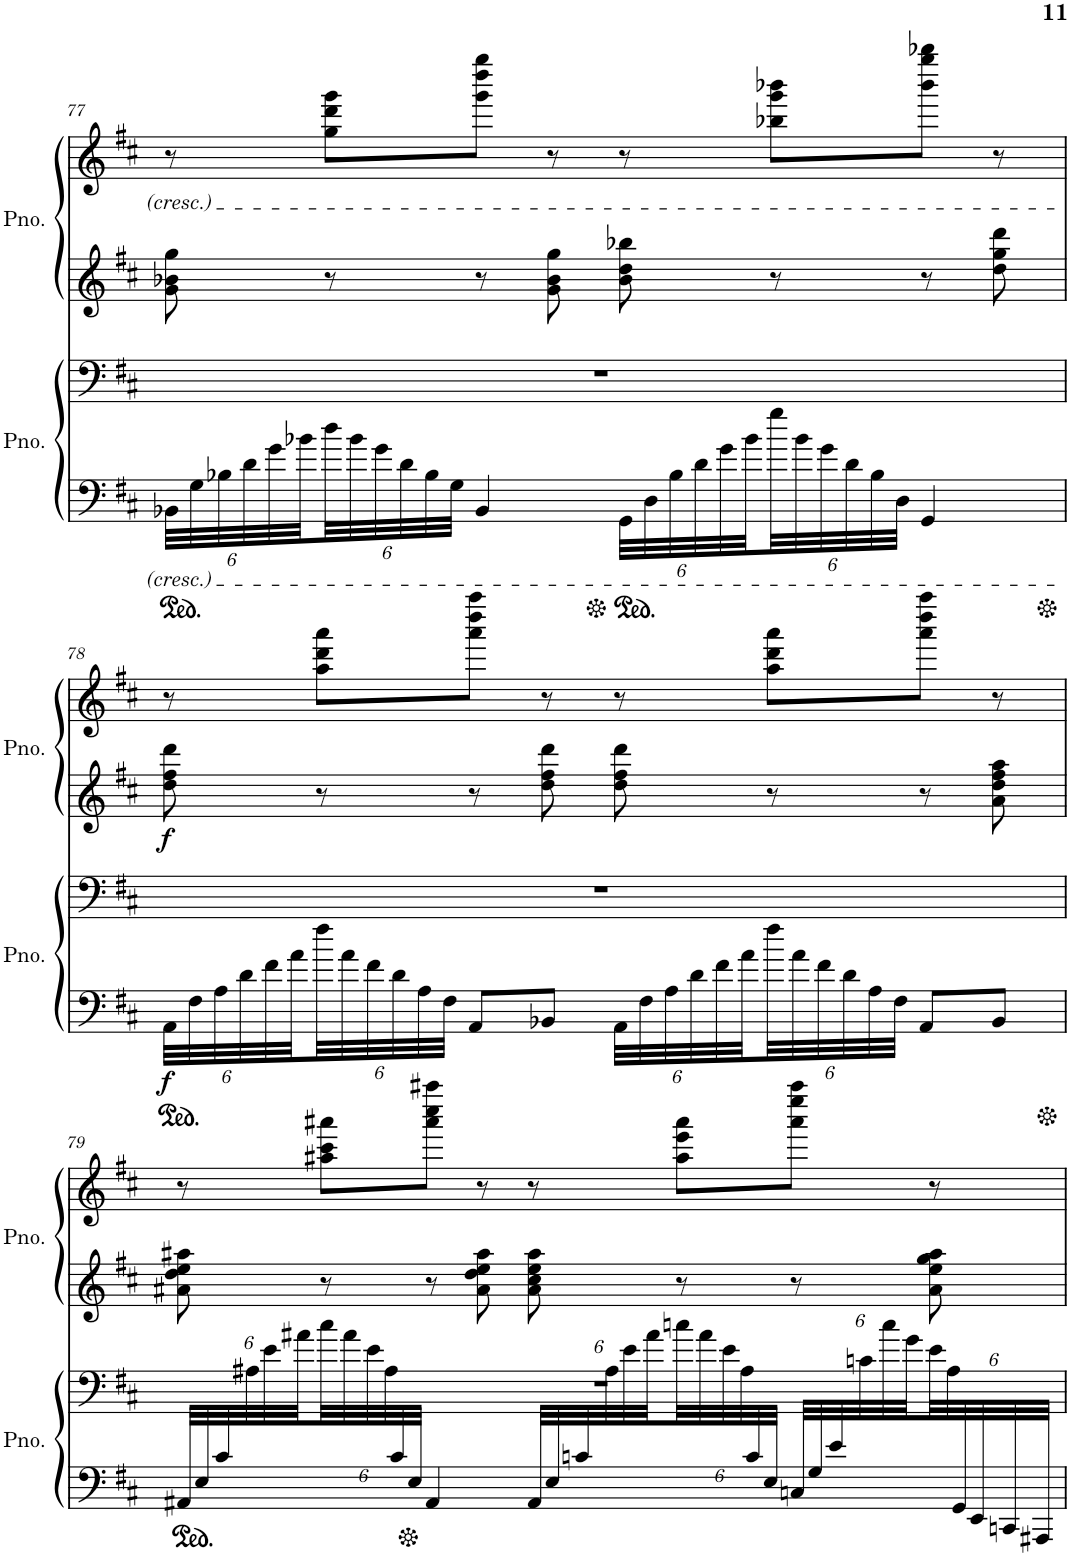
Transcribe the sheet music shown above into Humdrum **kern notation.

**kern	**kern	**dynam	**kern	**kern	**dynam
*part2	*part2	*part2	*part1	*part1	*part1
*staff4	*staff3	*staff3/4	*staff2	*staff1	*staff1/2
*I"Piano	*	*	*I"Piano	*	*
*I'Pno.	*	*	*I'Pno.	*	*
!!LO:PB:g=z
*clefF4	*clefF4	*	*clefG2	*clefG2	*
*k[f#c#]	*k[f#c#]	*	*k[f#c#]	*k[f#c#]	*
*M4/4	*M4/4	*	*M4/4	*M4/4	*
*met(c)	*met(c)	*	*met(c)	*met(c)	*
*Xbrackettup	*	*	*	*	*
=77	=77	=77	=77	=77	=77
48BB-X\LLL	1r	.	8g\ 8b-X\ 8gg\	8r	.
48G\	.	.	.	.	.
48B-X\	.	.	.	.	.
48d\	.	.	.	.	.
48g\	.	.	.	.	.
48b-X\	.	.	.	.	.
48dd\	.	.	8r	8gg\ 8ddd\ 8ggg\L	.
48b-\	.	.	.	.	.
48g\	.	.	.	.	.
48d\	.	.	.	.	.
48B-\	.	.	.	.	.
48G\JJJ	.	.	.	.	.
4BB-/	.	.	8r	8ggg\ 8dddd\ 8gggg\J	.
.	.	.	8g\ 8b-\ 8gg\	8r	.
48GG\LLL	.	.	8b-\ 8dd\ 8bb-X\	8r	.
48D\	.	.	.	.	.
48B-\	.	.	.	.	.
48d\	.	.	.	.	.
48g\	.	.	.	.	.
48b-\	.	.	.	.	.
48gg\	.	.	8r	8bb-X\ 8ggg\ 8bbb-X\L	.
48b-\	.	.	.	.	.
48g\	.	.	.	.	.
48d\	.	.	.	.	.
48B-\	.	.	.	.	.
48D\JJJ	.	.	.	.	.
4GG/	.	.	8r	8bbb-\ 8gggg\ 8bbbb-X\J	.
.	.	.	8dd\ 8gg\ 8ddd\	8r	.
!!LO:LB:g=z
=78	=78	=78	=78	=78	=78
!	!	!LO:DY:b=2	!	!	!LO:DY:b=2
48AA\LLL	1r	f	8dd\ 8ff#\ 8ddd\	8r	f
48F#\	.	.	.	.	.
48A\	.	.	.	.	.
48d\	.	.	.	.	.
48f#\	.	.	.	.	.
48a\	.	.	.	.	.
48ff#\	.	.	8r	8aa\ 8ddd\ 8aaa\L	.
48a\	.	.	.	.	.
48f#\	.	.	.	.	.
48d\	.	.	.	.	.
48A\	.	.	.	.	.
48F#\JJJ	.	.	.	.	.
8AA/L	.	.	8r	8aaa\ 8dddd\ 8aaaa\J	.
8BB-X/J	.	.	8dd\ 8ff#\ 8ddd\	8r	.
48AA\LLL	.	.	8dd\ 8ff#\ 8ddd\	8r	.
48F#\	.	.	.	.	.
48A\	.	.	.	.	.
48d\	.	.	.	.	.
48f#\	.	.	.	.	.
48a\	.	.	.	.	.
48ff#\	.	.	8r	8aa\ 8ddd\ 8aaa\L	.
48a\	.	.	.	.	.
48f#\	.	.	.	.	.
48d\	.	.	.	.	.
48A\	.	.	.	.	.
48F#\JJJ	.	.	.	.	.
8AA/L	.	.	8r	8aaa\ 8dddd\ 8aaaa\J	.
8BB-/J	.	.	8a\ 8dd\ 8ff#\ 8aa\	8r	.
!!LO:LB:g=z
=79	=79	=79	=79	=79	=79
*	*^	*	*	*	*
48AA#X/LLL	1r	16ryy	.	8a#X\ 8dd\ 8ee\ 8aa#X\	8r	.
48E/	.	.	.	.	.	.
48c#/	.	.	.	.	.	.
48%7ryy	.	48A#X\	.	.	.	.
.	.	48e\	.	.	.	.
.	.	48a#X\	.	.	.	.
*	*	*Xbrackettup	*	*	*	*
.	.	48cc#\	.	8r	8aa#X\ 8ccc#\ 8aaa#X\L	.
.	.	48a#\	.	.	.	.
.	.	48e\	.	.	.	.
.	.	48A#\	.	.	.	.
48c#/	.	48%17ryy	.	.	.	.
48E/JJJ	.	.	.	.	.	.
4AA#/	.	.	.	8r	8aaa#\ 8cccc#\ 8aaaa#X\J	.
.	.	.	.	8a#\ 8dd\ 8ee\ 8aa#\	8r	.
48AA#/LLL	.	.	.	8a#\ 8cc#\ 8ee\ 8aa#\	8r	.
48E/	.	.	.	.	.	.
48cn/	.	.	.	.	.	.
48%7ryy	.	48A#\	.	.	.	.
.	.	48e\	.	.	.	.
.	.	48a#\	.	.	.	.
.	.	48ccn\	.	8r	8aa#\ 8eee\ 8aaa#\L	.
.	.	48a#\	.	.	.	.
.	.	48e\	.	.	.	.
.	.	48A#\	.	.	.	.
48c/	.	48%5ryy	.	.	.	.
48E/JJJ	.	.	.	.	.	.
48Cn/LLL	.	.	.	8r	8aaa#\ 8eeee\ 8aaaa#\J	.
48G/	.	.	.	.	.	.
48e/	.	.	.	.	.	.
48%5ryy	.	48cn\	.	.	.	.
.	.	48cc\	.	.	.	.
.	.	48g\	.	.	.	.
.	.	48e\	.	8a#\ 8ee\ 8gg\ 8aa#\	8r	.
.	.	48A#\	.	.	.	.
48GG/	.	12ryy	.	.	.	.
48EE/	.	.	.	.	.	.
48CCn/	.	.	.	.	.	.
48AAA#X/JJJ	.	.	.	.	.	.
*	*v	*v	*	*	*	*
=	=	=	=	=	=
*-	*-	*-	*-	*-	*-
